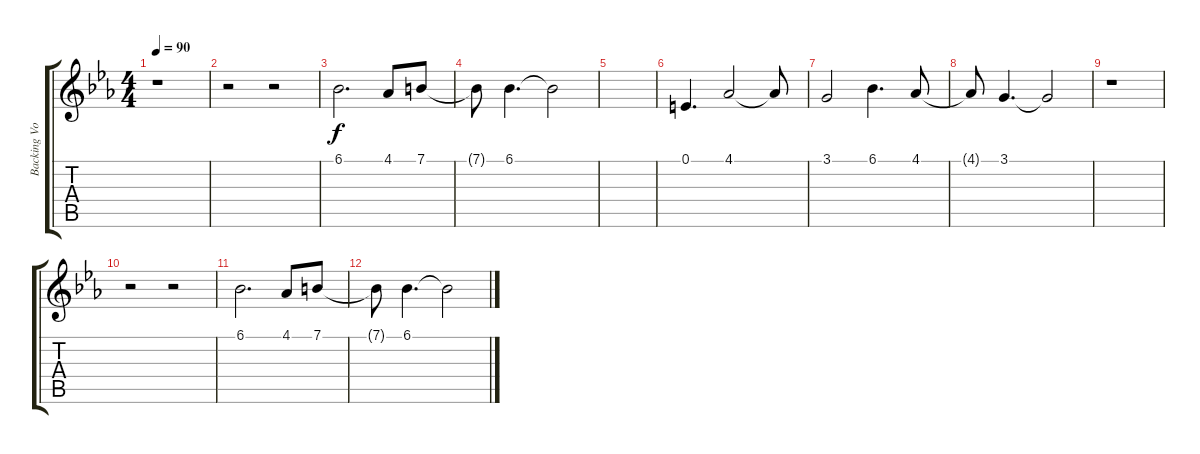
\track ("Backing Vocals" "Backing Vo") {instrument viola}
\staff {score tabs}
\tuning (E4 B3 G3 D3 A2 E2) {hide}
\ts (4 4)
\tempo 90
\clef g2
\ks cminor
r.1{dy f} |
r.2 r.2 |
6.1.2{d} 4.1.8 7.1.8 |
7.1{t}.8 6.1.4{d} 6.1{t}.2 |
|
0.1.4{d} 4.1.2 4.1{t}.8 |
3.1.2 6.1.4{d} 4.1.8 |
4.1{t}.8 3.1.4{d} 3.1{t}.2 |
r.1 |
r.2 r.2 |
6.1.2{d} 4.1.8 7.1.8 |
7.1{t}.8 6.1.4{d} 6.1{t}.2
